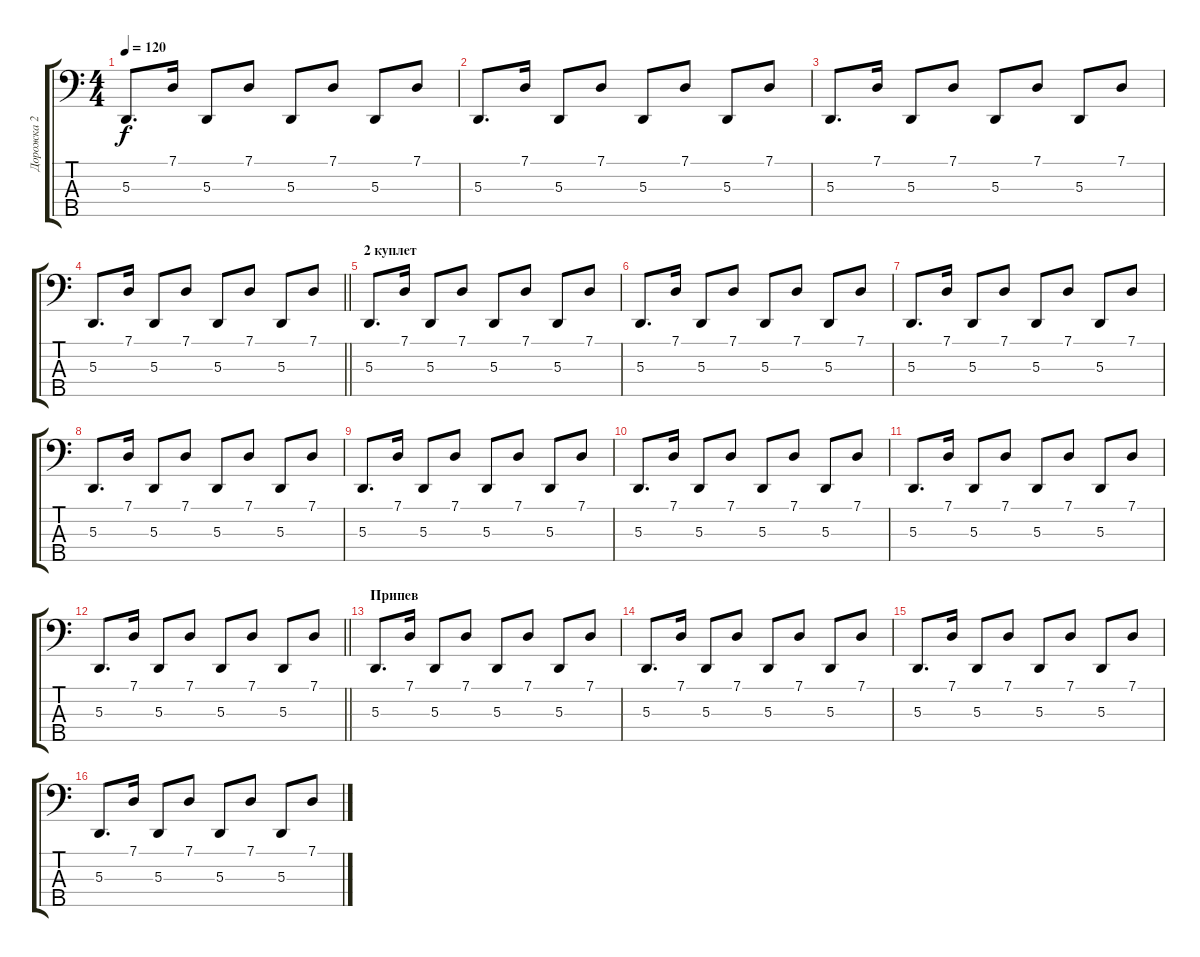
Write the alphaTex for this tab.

\track ("Дорожка 2" "Дорожка 2") {instrument synthbrass1}
\staff {score tabs}
\tuning (G2 D2 A1 E1 B0) {hide}
\ts (4 4)
\tempo 120
\clef f4
\ks c
5.3.8{d dy f} 7.1.16 5.3.8 7.1.8 5.3.8 7.1.8 5.3.8 7.1.8 |
5.3.8{d} 7.1.16 5.3.8 7.1.8 5.3.8 7.1.8 5.3.8 7.1.8 |
5.3.8{d} 7.1.16 5.3.8 7.1.8 5.3.8 7.1.8 5.3.8 7.1.8 |
\barLineRight lightlight
5.3.8{d} 7.1.16 5.3.8 7.1.8 5.3.8 7.1.8 5.3.8 7.1.8 |
\section ("" "2 куплет")
5.3.8{d} 7.1.16 5.3.8 7.1.8 5.3.8 7.1.8 5.3.8 7.1.8 |
5.3.8{d} 7.1.16 5.3.8 7.1.8 5.3.8 7.1.8 5.3.8 7.1.8 |
5.3.8{d} 7.1.16 5.3.8 7.1.8 5.3.8 7.1.8 5.3.8 7.1.8 |
5.3.8{d} 7.1.16 5.3.8 7.1.8 5.3.8 7.1.8 5.3.8 7.1.8 |
5.3.8{d} 7.1.16 5.3.8 7.1.8 5.3.8 7.1.8 5.3.8 7.1.8 |
5.3.8{d} 7.1.16 5.3.8 7.1.8 5.3.8 7.1.8 5.3.8 7.1.8 |
5.3.8{d} 7.1.16 5.3.8 7.1.8 5.3.8 7.1.8 5.3.8 7.1.8 |
\barLineRight lightlight
5.3.8{d} 7.1.16 5.3.8 7.1.8 5.3.8 7.1.8 5.3.8 7.1.8 |
\section ("" "Припев")
5.3.8{d} 7.1.16 5.3.8 7.1.8 5.3.8 7.1.8 5.3.8 7.1.8 |
5.3.8{d} 7.1.16 5.3.8 7.1.8 5.3.8 7.1.8 5.3.8 7.1.8 |
5.3.8{d} 7.1.16 5.3.8 7.1.8 5.3.8 7.1.8 5.3.8 7.1.8 |
5.3.8{d} 7.1.16 5.3.8 7.1.8 5.3.8 7.1.8 5.3.8 7.1.8
